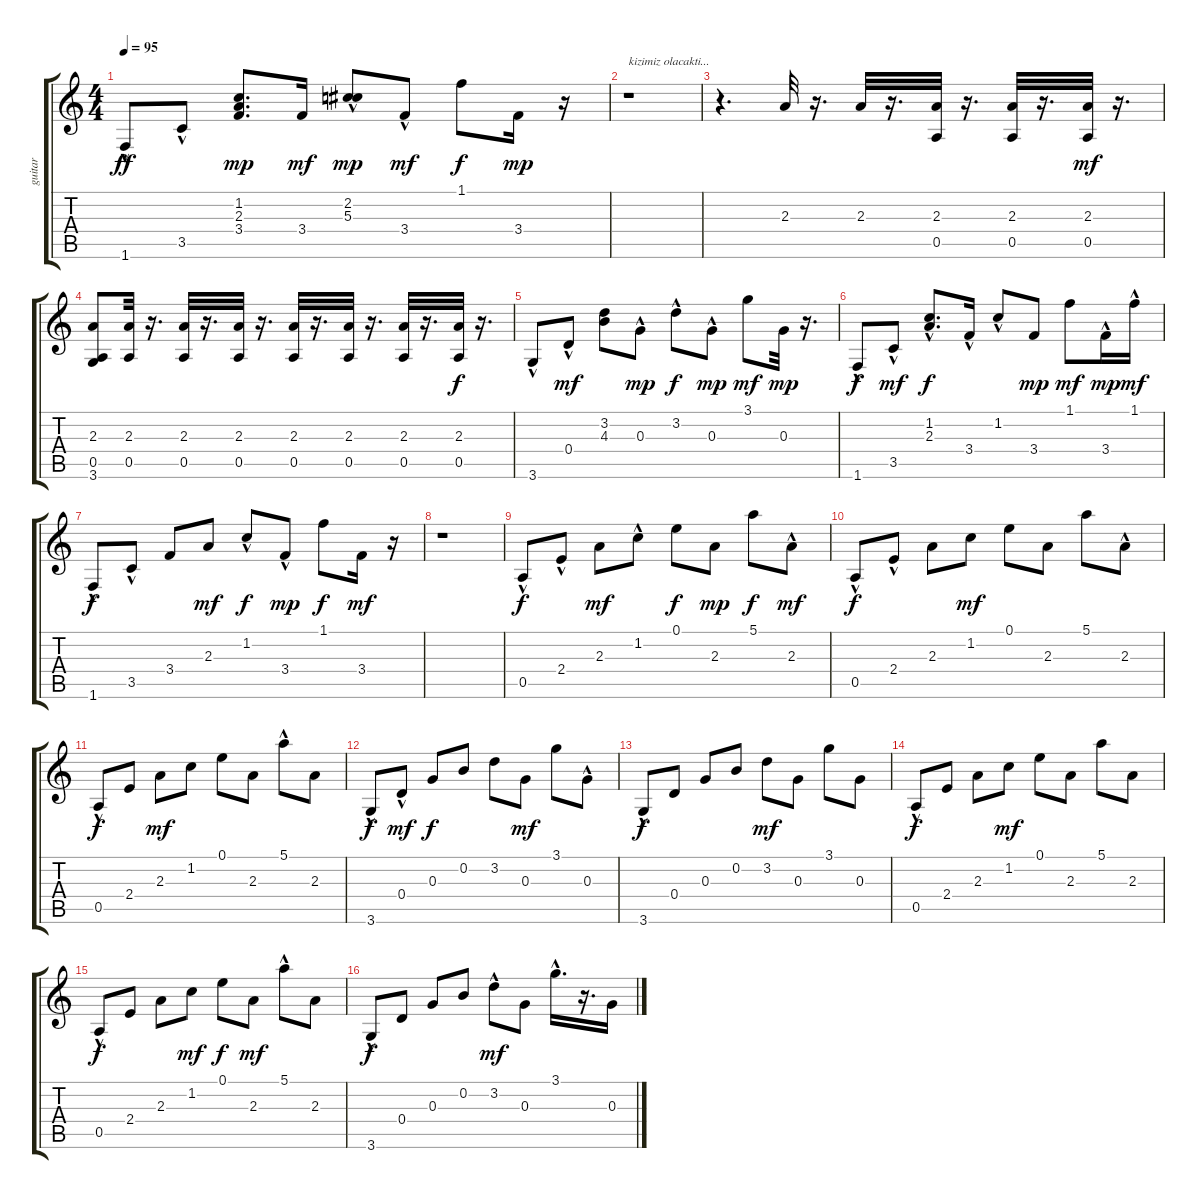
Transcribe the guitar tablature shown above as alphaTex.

\track ("guitar" "guitar") {instrument acousticguitarsteel}
\staff {score tabs}
\tuning (E4 B3 G3 D3 A2 E2) {hide}
\ts (4 4)
\tempo 95
\clef g2
\ks c
1.6{hac}.8{dy ff} 3.5{hac}.8 (1.2 2.3 3.4).8{d dy mp} 3.4.16{dy mf} (2.2 5.3{hac}).8{dy mp} 3.4{hac}.8{dy mf} 1.1.8{dy f} 3.4.16{dy mp} r.16 |
r.1{txt "kizimiz olacakti..."} |
r.4{d} 2.3.32 r.16{d} 2.3.32 r.16{d} (2.3 0.5).32 r.16{d} (2.3 0.5).32 r.16{d} (2.3 0.5).32{dy mf} r.16{d} |
(2.3 0.5 3.6).8 (2.3 0.5).32 r.16{d} (2.3 0.5).32 r.16{d} (2.3 0.5).32 r.16{d} (2.3 0.5).32 r.16{d} (2.3 0.5).32 r.16{d} (2.3 0.5).32 r.16{d} (2.3 0.5).32{dy f} r.16{d} |
3.6{hac}.8 0.4{hac}.8{dy mf} (3.2 4.3).8 0.3{hac}.8{dy mp} 3.2{hac}.8{dy f} 0.3{hac}.8{dy mp} 3.1.8{dy mf} 0.3.32{dy mp} r.16{d} |
1.6{hac}.8{dy f} 3.5{hac}.8{dy mf} (1.2 2.3{hac}).8{d dy f} 3.4{hac}.16 1.2{hac}.8 3.4.8{dy mp} 1.1.8{dy mf} 3.4{hac}.16{dy mp} 1.1{hac}.16{dy mf} |
1.6{hac}.8{dy f} 3.5{hac}.8 3.4.8 2.3.8{dy mf} 1.2{hac}.8{dy f} 3.4{hac}.8{dy mp} 1.1.8{dy f} 3.4.16{dy mf} r.16 |
r.1 |
0.5{hac}.8{dy f} 2.4{hac}.8 2.3.8{dy mf} 1.2{hac}.8 0.1.8{dy f} 2.3.8{dy mp} 5.1.8{dy f} 2.3{hac}.8{dy mf} |
0.5{hac}.8{dy f} 2.4{hac}.8 2.3.8 1.2.8{dy mf} 0.1.8 2.3.8 5.1.8 2.3{hac}.8 |
0.5{hac}.8{dy f} 2.4.8 2.3.8{dy mf} 1.2.8 0.1.8 2.3.8 5.1{hac}.8 2.3.8 |
3.6{hac}.8{dy f} 0.4{hac}.8{dy mf} 0.3.8{dy f} 0.2.8 3.2.8 0.3.8{dy mf} 3.1.8 0.3{hac}.8 |
3.6{hac}.8{dy f} 0.4.8 0.3.8 0.2.8 3.2.8{dy mf} 0.3.8 3.1.8 0.3.8 |
0.5{hac}.8{dy f} 2.4.8 2.3.8 1.2.8{dy mf} 0.1.8 2.3.8 5.1.8 2.3.8 |
0.5{hac}.8{dy f} 2.4.8 2.3.8 1.2.8{dy mf} 0.1.8{dy f} 2.3.8{dy mf} 5.1{hac}.8 2.3.8 |
3.6{hac}.8{dy f} 0.4.8 0.3.8 0.2.8 3.2{hac}.8{dy mf} 0.3.8 3.1{hac}.16{d} r.16{d} 0.3.16
